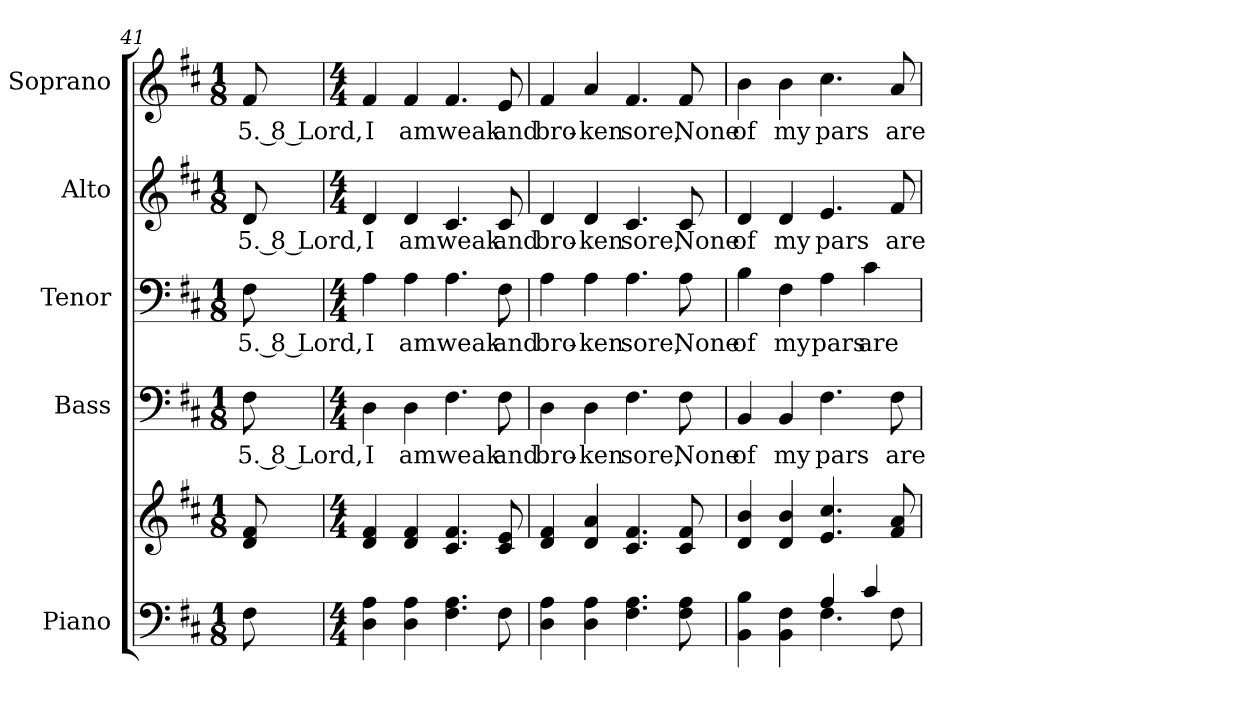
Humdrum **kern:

**kern	**kern	**kern	**text	**kern	**text	**kern	**text	**kern	**text
*part5	*part5	*part4	*part4	*part3	*part3	*part2	*part2	*part1	*part1
*staff6	*staff5	*staff4	*staff4	*staff3	*staff3	*staff2	*staff2	*staff1	*staff1
*I"Piano	*	*I"Bass	*	*I"Tenor	*	*I"Alto	*	*I"Soprano	*
*I'Pno.	*	*I'B.	*	*I'T.	*	*I'A.	*	*I'S.	*
*clefF4	*clefG2	*clefF4	*	*clefF4	*	*clefG2	*	*clefG2	*
*k[f#c#]	*k[f#c#]	*k[f#c#]	*	*k[f#c#]	*	*k[f#c#]	*	*k[f#c#]	*
*D:	*D:	*D:	*	*D:	*	*D:	*	*D:	*
*M1/8	*M1/8	*M1/8	*	*M1/8	*	*M1/8	*	*M1/8	*
=41	=41	=41	=41	=41	=41	=41	=41	=41	=41
!	!	!	!LO:LY:b:color=#000000	!	!	!	!	!	!
!	!	!	!	!	!LO:LY:b:color=#000000	!	!	!	!
!	!	!	!	!	!	!	!LO:LY:b:color=#000000	!	!
!	!	!	!	!	!	!	!	!	!LO:LY:b:color=#000000
8F#i\	8di/ 8f#i	8F#i\	5. 8 Lord,	8F#i\	5. 8 Lord,	8di/	5. 8 Lord,	8f#i/	5. 8 Lord,
=42	=42	=42	=42	=42	=42	=42	=42	=42	=42
*M4/4	*M4/4	*M4/4	*	*M4/4	*	*M4/4	*	*M4/4	*
!	!	!	!LO:LY:b:color=#000000	!	!	!	!	!	!
!	!	!	!	!	!LO:LY:b:color=#000000	!	!	!	!
!	!	!	!	!	!	!	!LO:LY:b:color=#000000	!	!
!	!	!	!	!	!	!	!	!	!LO:LY:b:color=#000000
4Di\ 4Ai	4di/ 4f#i	4Di\	I	4Ai\	I	4di/	I	4f#i/	I
!	!	!	!LO:LY:b:color=#000000	!	!	!	!	!	!
!	!	!	!	!	!LO:LY:b:color=#000000	!	!	!	!
!	!	!	!	!	!	!	!LO:LY:b:color=#000000	!	!
!	!	!	!	!	!	!	!	!	!LO:LY:b:color=#000000
4Di\ 4Ai	4di/ 4f#i	4Di\	am	4Ai\	am	4di/	am	4f#i/	am
!	!	!	!LO:LY:b:color=#000000	!	!	!	!	!	!
!	!	!	!	!	!LO:LY:b:color=#000000	!	!	!	!
!	!	!	!	!	!	!	!LO:LY:b:color=#000000	!	!
!	!	!	!	!	!	!	!	!	!LO:LY:b:color=#000000
4.F#i\ 4.Ai	4.c#i/ 4.f#i	4.F#i\	weak	4.Ai\	weak	4.c#i/	weak	4.f#i/	weak
!	!	!	!LO:LY:b:color=#000000	!	!	!	!	!	!
!	!	!	!	!	!LO:LY:b:color=#000000	!	!	!	!
!	!	!	!	!	!	!	!LO:LY:b:color=#000000	!	!
!	!	!	!	!	!	!	!	!	!LO:LY:b:color=#000000
8F#i\	8c#i/ 8ei	8F#i\	and	8F#i\	and	8c#i/	and	8ei/	and
!!LO:PB:g=z
=43	=43	=43	=43	=43	=43	=43	=43	=43	=43
!	!	!	!LO:LY:b:color=#000000	!	!	!	!	!	!
!	!	!	!	!	!LO:LY:b:color=#000000	!	!	!	!
!	!	!	!	!	!	!	!LO:LY:b:color=#000000	!	!
!	!	!	!	!	!	!	!	!	!LO:LY:b:color=#000000
4Di\ 4Ai	4di/ 4f#i	4Di\	bro-	4Ai\	bro-	4di/	bro-	4f#i/	bro-
!	!	!	!LO:LY:b:color=#000000	!	!	!	!	!	!
!	!	!	!	!	!LO:LY:b:color=#000000	!	!	!	!
!	!	!	!	!	!	!	!LO:LY:b:color=#000000	!	!
!	!	!	!	!	!	!	!	!	!LO:LY:b:color=#000000
4Di\ 4Ai	4di/ 4ai	4Di\	-ken	4Ai\	-ken	4di/	-ken	4ai/	-ken
!	!	!	!LO:LY:b:color=#000000	!	!	!	!	!	!
!	!	!	!	!	!LO:LY:b:color=#000000	!	!	!	!
!	!	!	!	!	!	!	!LO:LY:b:color=#000000	!	!
!	!	!	!	!	!	!	!	!	!LO:LY:b:color=#000000
4.F#i\ 4.Ai	4.c#i/ 4.f#i	4.F#i\	sore,	4.Ai\	sore,	4.c#i/	sore,	4.f#i/	sore,
!	!	!	!LO:LY:b:color=#000000	!	!	!	!	!	!
!	!	!	!	!	!LO:LY:b:color=#000000	!	!	!	!
!	!	!	!	!	!	!	!LO:LY:b:color=#000000	!	!
!	!	!	!	!	!	!	!	!	!LO:LY:b:color=#000000
8F#i\ 8Ai	8c#i/ 8f#i	8F#i\	None	8Ai\	None	8c#i/	None	8f#i/	None
=44	=44	=44	=44	=44	=44	=44	=44	=44	=44
*^	*	*	*	*	*	*	*	*	*
!	!	!	!	!LO:LY:b:color=#000000	!	!	!	!	!	!
!	!	!	!	!	!	!LO:LY:b:color=#000000	!	!	!	!
!	!	!	!	!	!	!	!	!LO:LY:b:color=#000000	!	!
!	!	!	!	!	!	!	!	!	!	!LO:LY:b:color=#000000
4BBi\ 4Bi	2ryy	4di/ 4bi	4BBi/	of	4Bi\	of	4di/	of	4bi\	of
!	!	!	!	!LO:LY:b:color=#000000	!	!	!	!	!	!
!	!	!	!	!	!	!LO:LY:b:color=#000000	!	!	!	!
!	!	!	!	!	!	!	!	!LO:LY:b:color=#000000	!	!
!	!	!	!	!	!	!	!	!	!	!LO:LY:b:color=#000000
4BBi\ 4F#i	.	4di/ 4bi	4BBi/	my	4F#i\	my	4di/	my	4bi\	my
!	!	!	!	!LO:LY:b:color=#000000	!	!	!	!	!	!
!	!	!	!	!	!	!LO:LY:b:color=#000000	!	!	!	!
!	!	!	!	!	!	!	!	!LO:LY:b:color=#000000	!	!
!	!	!	!	!	!	!	!	!	!	!LO:LY:b:color=#000000
4Ai/	4.F#i\	4.ei/ 4.cc#i	4.F#i\	pars	4Ai\	pars	4.ei/	pars	4.cc#i\	pars
!	!	!	!	!	!	!LO:LY:b:color=#000000	!	!	!	!
4c#i/	.	.	.	.	4c#i\	are	.	.	.	.
!	!	!	!	!LO:LY:b:color=#000000	!	!	!	!	!	!
!	!	!	!	!	!	!	!	!LO:LY:b:color=#000000	!	!
!	!	!	!	!	!	!	!	!	!	!LO:LY:b:color=#000000
.	8F#i\	8f#i/ 8ai	8F#i\	are	.	.	8f#i/	are	8ai/	are
*v	*v	*	*	*	*	*	*	*	*	*
=	=	=	=	=	=	=	=	=	=
*-	*-	*-	*-	*-	*-	*-	*-	*-	*-
